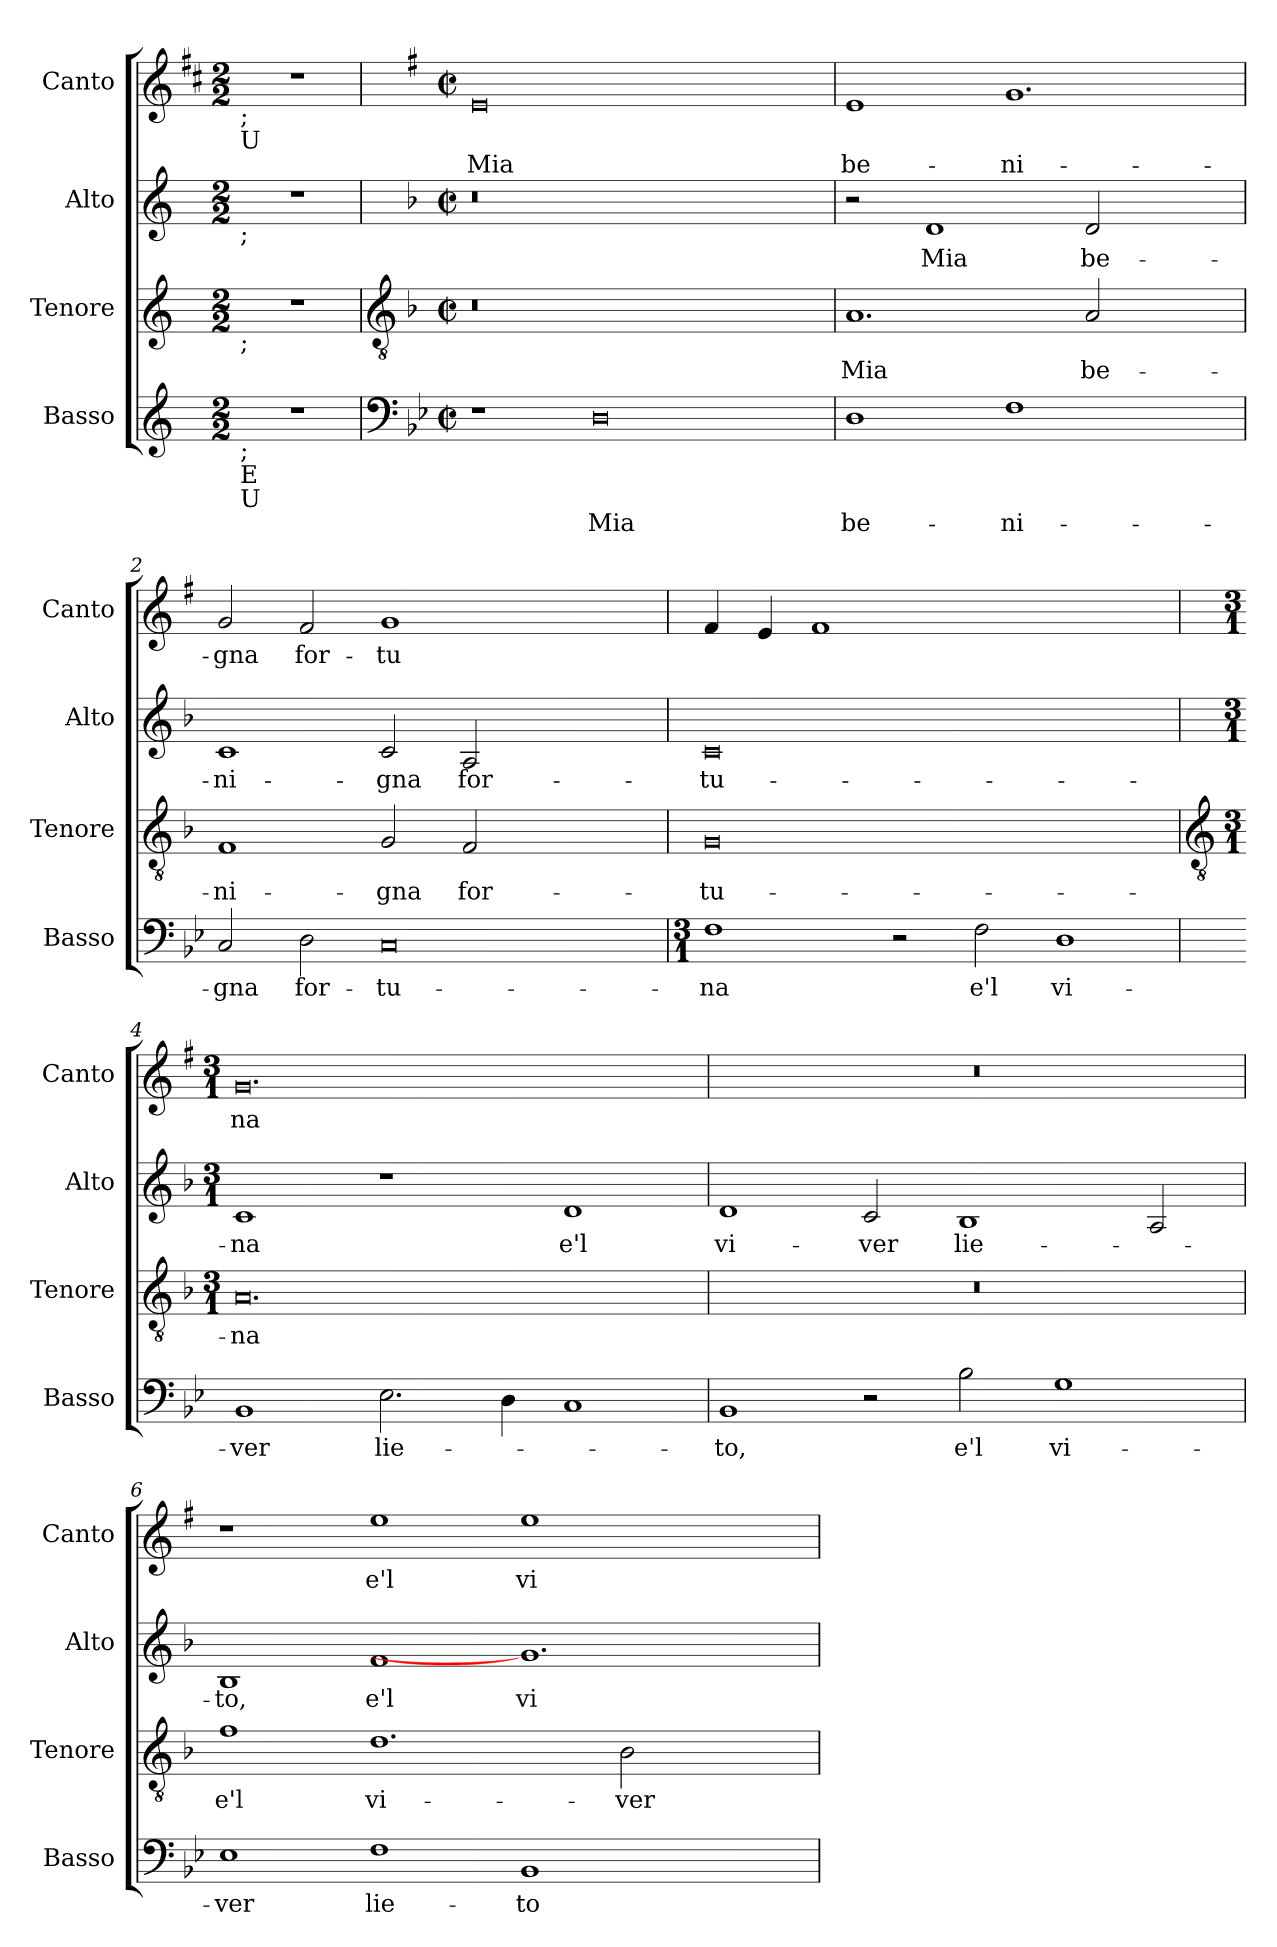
**kern	**text	**kern	**text	**kern	**text	**kern	**text
*part4	*part4	*part3	*part3	*part2	*part2	*part1	*part1
*staff4	*staff4	*staff3	*staff3	*staff2	*staff2	*staff1	*staff1
*I"Basso	*	*I"Tenore	*	*I"Alto	*	*I"Canto	*
*I'Basso	*	*I'Tenore	*	*I'Alto	*	*I'Canto	*
*clefG2	*	*clefG2	*	*clefG2	*	*clefG2	*
*	*	*	*	*	*	*ITrd1c2	*
*k[]	*	*k[]	*	*k[]	*	*k[]	*
*C:	*	*C:	*	*C:	*	*C:	*
*M2/2	*	*M2/2	*	*M2/2	*	*M2/2	*
=	=	=	=	=	=	=	=
!	!	!	!	!	!	!LO:TX:b:t=;	!
!	!	!	!	!	!	!LO:TX:b:t=U	!
!	!	!	!	!LO:TX:b:t=;	!	!	!
!	!	!LO:TX:b:t=;	!	!	!	!	!
!LO:TX:b:t=;	!	!	!	!	!	!	!
!LO:TX:b:t=E	!	!	!	!	!	!	!
!LO:TX:b:t=U	!	!	!	!	!	!	!
1r	.	1r	.	1r	.	1r	.
!!LO:LB:g=z
=1	=1	=1	=1	=1	=1	=1	=1
*clefF4	*	*clefGv2	*	*	*	*	*
*k[b-e-]	*	*k[b-]	*	*k[b-]	*	*k[b-]	*
*B-:	*	*F:	*	*F:	*	*F:	*
*M4/2	*	*M4/2	*	*M4/2	*	*M4/2	*
*met(c|)	*	*met(c|)	*	*met(c|)	*	*met(c|)	*
!	!	!	!	!	!	!	!LO:LY:b
1r	.	0r	.	0r	.	0d	Mia
!	!LO:LY:b	!	!	!	!	!	!
0D	Mia	.	.	.	.	.	.
.	.	1ryy	.	1ryy	.	1ryy	.
=1A	=1A	=1A	=1A	=1A	=1A	=1A	=1A
!	!LO:LY:b	!	!LO:LY:b	!	!	!	!LO:LY:b
1D	be-	1.A	Mia	2r	.	1d	be-
!	!	!	!	!	!LO:LY:b	!	!
.	.	.	.	1d	Mia	.	.
!	!LO:LY:b	!	!	!	!	!	!LO:LY:b
1F	-ni-	.	.	.	.	1.f	-ni-
!	!	!	!LO:LY:b	!	!LO:LY:b	!	!
.	.	2A	be-	2d	be-	.	.
2ryy	.	2ryy	.	2ryy	.	.	.
=2A	=2A	=2A	=2A	=2A	=2A	=2A	=2A
!	!LO:LY:b	!	!LO:LY:b	!	!LO:LY:b	!	!LO:LY:b
2C	-gna	1F	-ni-	1c	-ni-	2f	-gna
!	!LO:LY:b	!	!	!	!	!	!LO:LY:b
2D	for-	.	.	.	.	2e	for-
!	!LO:LY:b	!	!LO:LY:b	!	!LO:LY:b	!	!LO:LY:b
0C	-tu-	2G	-gna	2c	-gna	1f	-tu
!	!	!	!LO:LY:b	!	!LO:LY:b	!	!
.	.	2F	for-	2A	for-	.	.
.	.	1ryy	.	1ryy	.	1ryy	.
!!LO:LB:g=z
=3A	=3A	=3A	=3A	=3A	=3A	=3A	=3A
*M3/1	*	*	*	*	*	*	*
!	!LO:LY:b	!	!LO:LY:b	!	!LO:LY:b	!	!
1F	-na	0G	-tu-	0c	-tu-	4e	.
.	.	.	.	.	.	4d	.
.	.	.	.	.	.	1e	.
2r	.	.	.	.	.	.	.
!	!LO:LY:b	!	!	!	!	!	!
2F	e'l	.	.	.	.	1.ryy	.
!	!LO:LY:b	!	!	!	!	!	!
1D	vi-	1ryy	.	1ryy	.	.	.
!!LO:LB:g=z
=4	=4	=4	=4	=4	=4	=4	=4
*	*	*clefGv2	*	*	*	*	*
*	*	*M3/1	*	*M3/1	*	*M3/1	*
!	!LO:LY:b	!	!LO:LY:b	!	!LO:LY:b	!	!LO:LY:b
1BB-	-ver	0.A	-na	1c	-na	0.f	na
!	!LO:LY:b	!	!	!	!	!	!
2.E-	lie-	.	.	1r	.	.	.
4D	.	.	.	.	.	.	.
!	!	!	!	!	!LO:LY:b	!	!
1C	.	.	.	1d	e'l	.	.
=5	=5	=5	=5	=5	=5	=5	=5
!	!LO:LY:b	!	!	!	!LO:LY:b	!	!
1BB-	-to,	0.r	.	1d	vi-	0.r	.
!	!	!	!	!	!LO:LY:b	!	!
2r	.	.	.	2c	-ver	.	.
!	!LO:LY:b	!	!	!	!LO:LY:b	!	!
2B-	e'l	.	.	1B-	lie-	.	.
!	!LO:LY:b	!	!	!	!	!	!
1G	vi-	.	.	.	.	.	.
.	.	.	.	2A	.	.	.
=6	=6	=6	=6	=6	=6	=6	=6
!	!LO:LY:b	!	!LO:LY:b	!	!LO:LY:b	!	!
1E-	-ver	1f	e'l	1B-	-to,	1r	.
!	!LO:LY:b	!	!LO:LY:b	!	!LO:LY:b	!	!LO:LY:b
1F	lie-	1.d	vi-	1f	e'l	1dd	e'l
!	!LO:LY:b	!	!	!	!LO:LY:b	!	!LO:LY:b
1BB-	-to	.	.	1.g]	vi-	1dd	vi-
!	!	!	!LO:LY:b	!	!	!	!
.	.	2B-	-ver	.	.	.	.
2ryy	.	2ryy	.	.	.	2ryy	.
=	=	=	=	=	=	=	=
*-	*-	*-	*-	*-	*-	*-	*-
